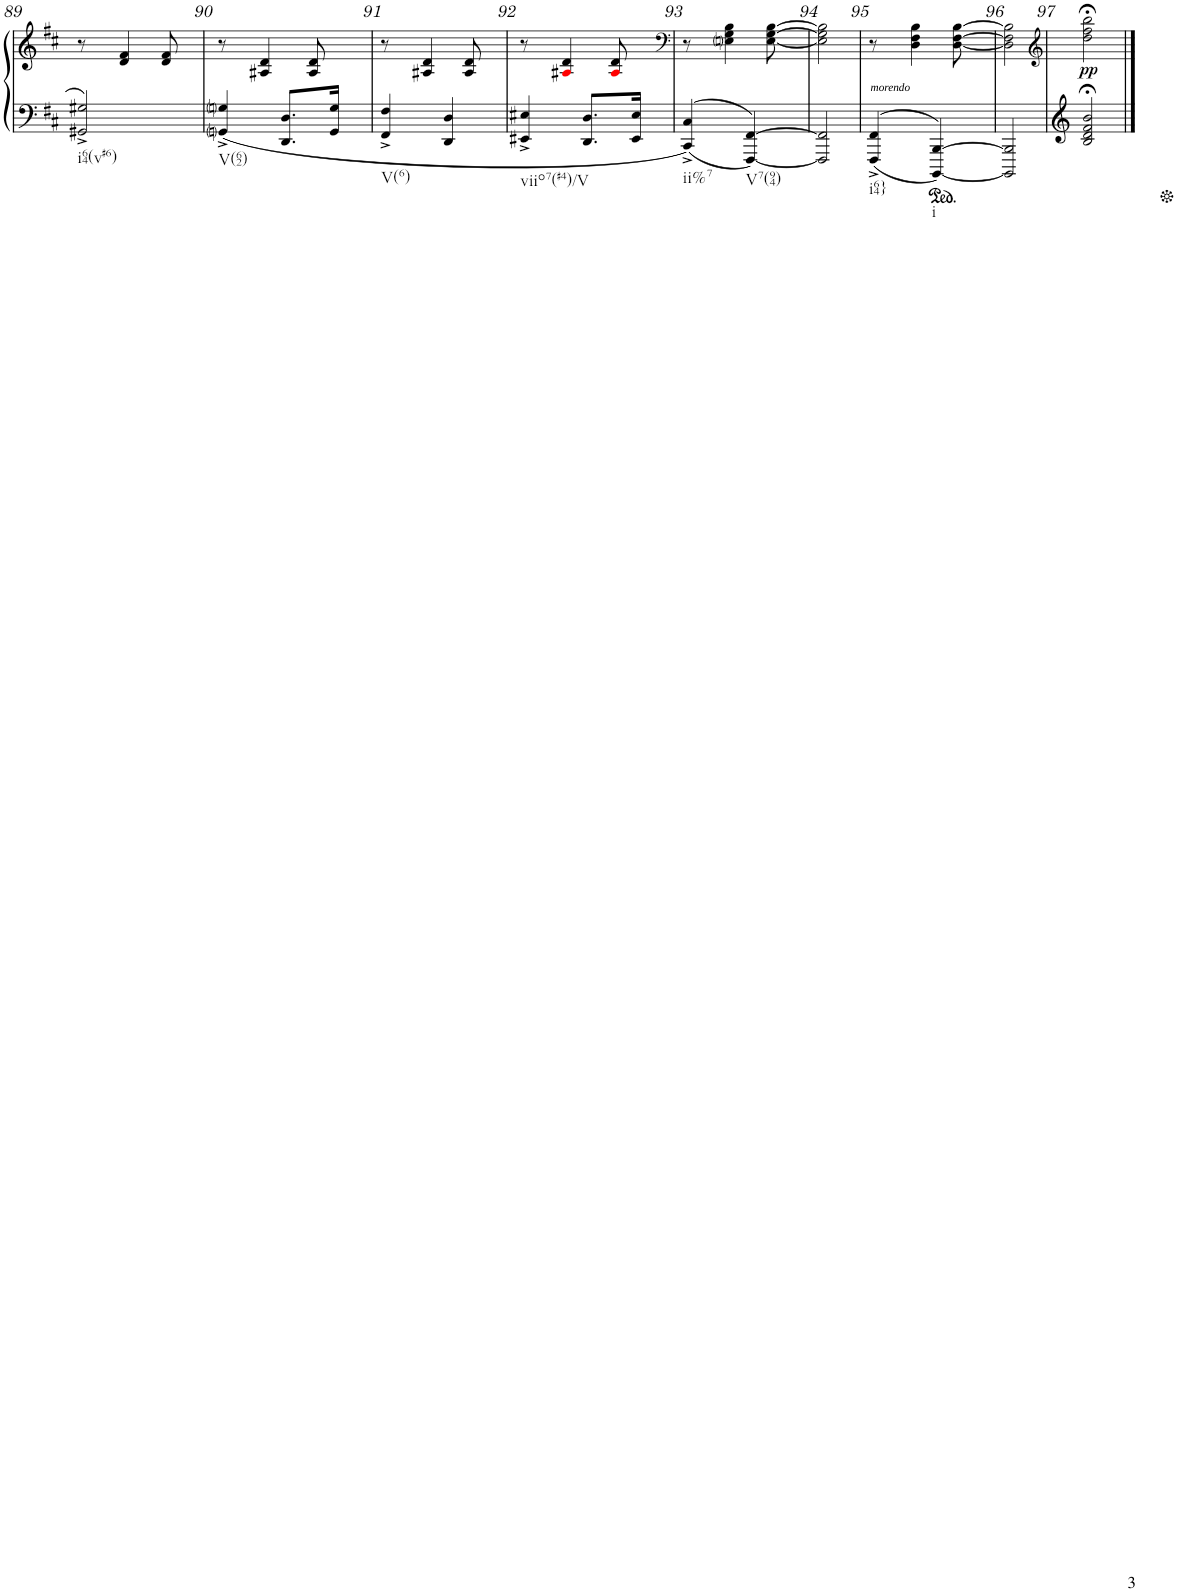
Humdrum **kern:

**kern	**kern	**dynam
*part1	*part1	*part1
*staff2	*staff1	*staff1/2
*I"Midi_1	*	*
!!LO:PB:g=z
*clefF4	*clefG2	*
*k[f#c#]	*k[f#c#]	*
*D:	*D:	*
*M2/4	*M2/4	*
=89	=89	=89
!LO:TX:b:t=i64(v#6)	!	!
2GG#X/^ 2G#X/^	8r	.
.	4d/ 4f#/	.
.	8d/ 8f#/	.
=90	=90	=90
!LO:TX:b:t=V(62)	!	!
4GGni/^ 4Gni/^	8r	.
.	4A#X/ 4d/	.
8.DD/ 8.D/L	.	.
.	8A#/ 8d/	.
16GG/ 16G/Jk	.	.
=91	=91	=91
!LO:TX:b:t=V(6)	!	!
4FF#/^ 4F#/^	8r	.
.	4A#X/ 4d/	.
4DD/ 4D/	.	.
.	8A#/ 8d/	.
=92	=92	=92
!LO:TX:b:t=viio7(#4)/V	!	!
4EE#X/^ 4E#X/^	8r	.
.	4A#Xj/ 4d/	.
8.DD/ 8.D/L	.	.
.	8A#j/ 8d/	.
16EE#/ 16E#/Jk	.	.
=93	=93	=93
*	*clefF4	*
!LO:TX:b:t=ii%7	!	!
4CC#/^ 4C#/^	8r	.
.	4Eni\ 4G\ 4B\	.
!LO:TX:b:t=V7(94)	!	!
[4FFF#/ [4FF#/	.	.
.	[8E\ [8G\ [8B\	.
=94	=94	=94
2FFF#/] 2FF#/]	2E\] 2G\] 2B\]	.
=95	=95	=95
!LO:TX:a:i:t=morendo	!	!
!LO:TX:b:t=i64}	!	!
4FFF#/^ 4FF#/^	8r	.
.	4D\ 4F#\ 4B\	.
!LO:TX:b:t=i	!	!
[4BBBB/ [4BBB/	.	.
.	[8D\ [8F#\ [8B\	.
=96	=96	=96
2BBBB/] 2BBB/]	2D\] 2F#\] 2B\]	.
=97	=97	=97
*	*clefG2	*
!	!	!LO:DY:b
2B/;< 2d/;< 2f#/;< 2b/;<	2dd\;< 2ff#\;< 2bb\;<	pp
==	==	==
*-	*-	*-
